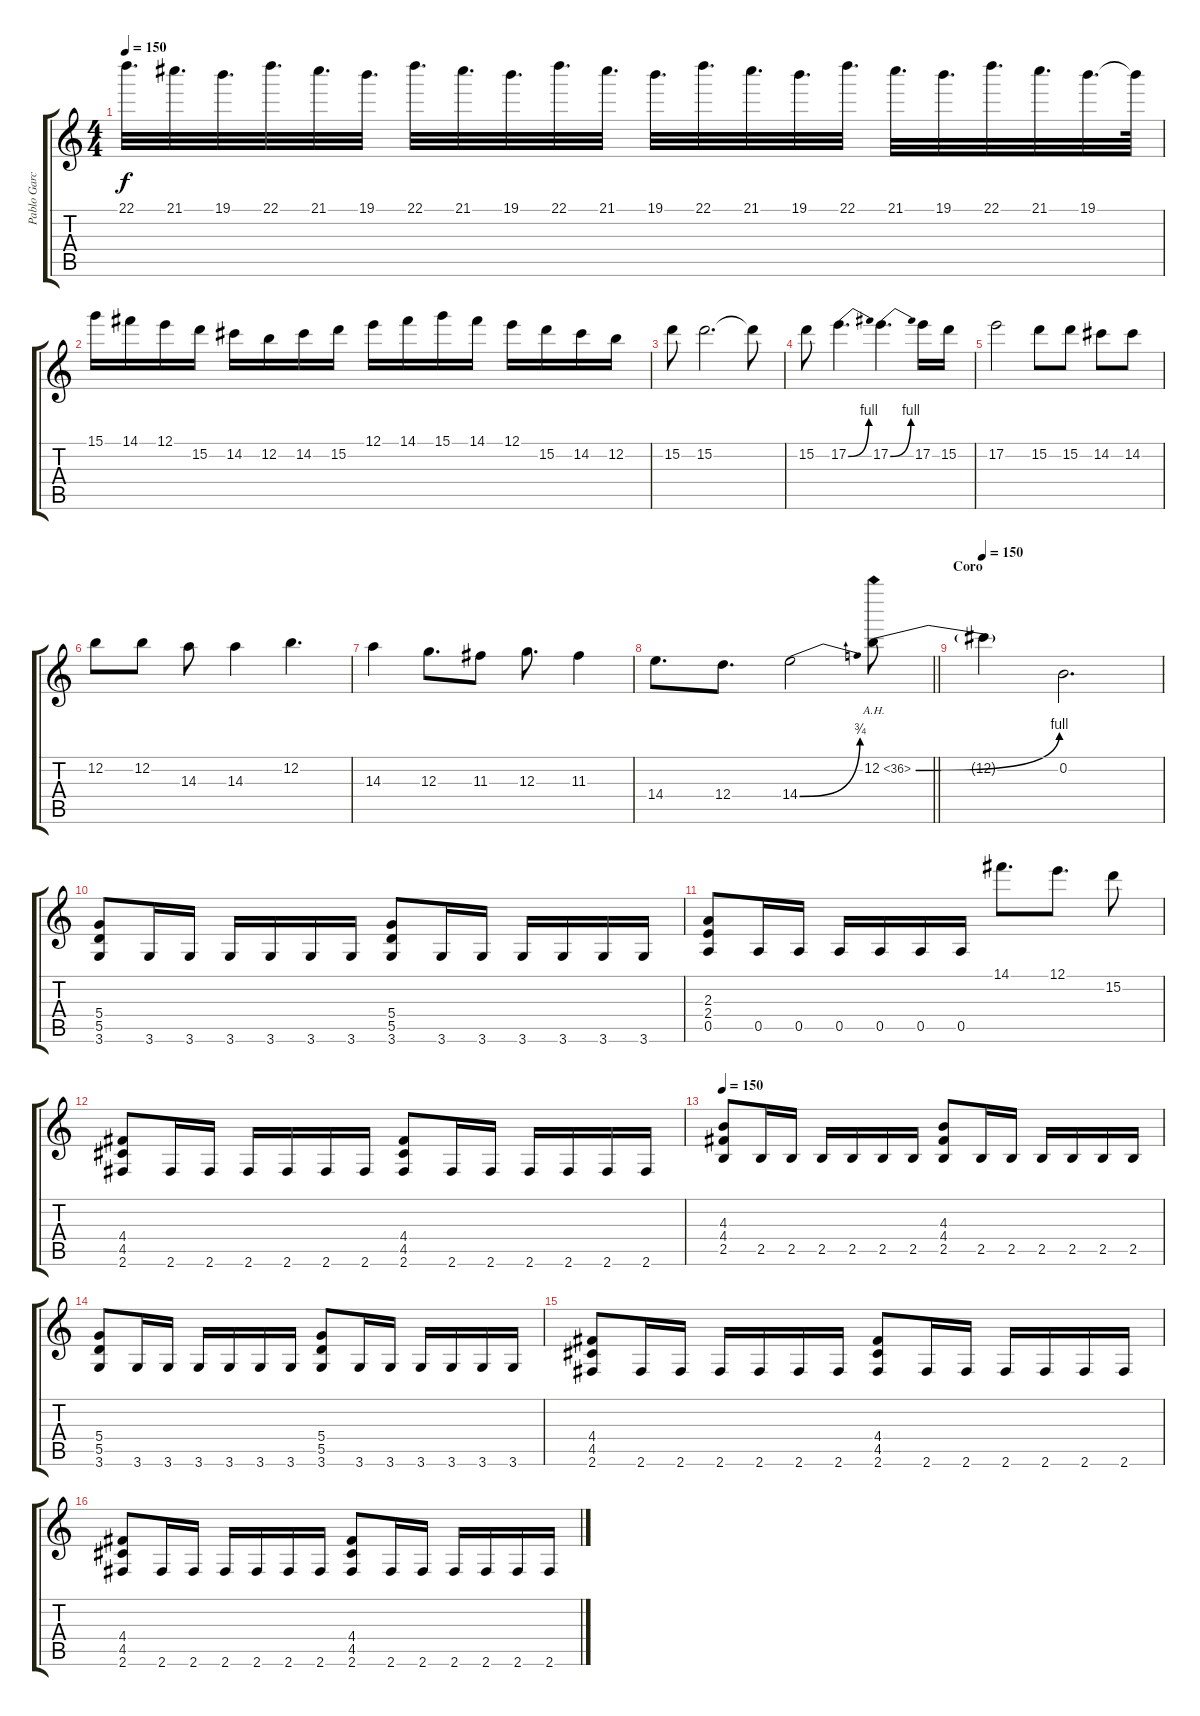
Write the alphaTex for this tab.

\track ("Pablo García" "Pablo Garc") {instrument overdrivenguitar}
\staff {score tabs}
\tuning (E4 B3 G3 D3 A2 E2) {hide}
\ts (4 4)
\tempo 150
\clef g2
\ks c
22.1.32{d dy f} 21.1.32{d} 19.1.32{d} 22.1.32{d} 21.1.32{d} 19.1.32{d} 22.1.32{d} 21.1.32{d} 19.1.32{d} 22.1.32{d} 21.1.32{d} 19.1.32{d} 22.1.32{d} 21.1.32{d} 19.1.32{d} 22.1.32{d} 21.1.32{d} 19.1.32{d} 22.1.32{d} 21.1.32{d} 19.1.32{d} 19.1{t}.64 |
15.1.16 14.1.16 12.1.16 15.2.16 14.2.16 12.2.16 14.2.16 15.2.16 12.1.16 14.1.16 15.1.16 14.1.16 12.1.16 15.2.16 14.2.16 12.2.16 |
15.2.8 15.2.2{d} 15.2{t}.8 |
15.2.8 17.2{be (bend 0 0 60 4)}.4{d} 17.2{be (bend 0 0 60 4)}.4{d} 17.2.16 15.2.16 |
17.2.2 15.2.8 15.2.8 14.2.8 14.2.8 |
12.2.8 12.2.8 14.3.8 14.3.4 12.2.4{d} |
14.3.4 12.3.8{d} 11.3.8 12.3.8{d} 11.3.4 |
\barLineRight lightlight
14.4.8{d} 12.4.8{d} 14.4{be (bend 0 0 60 3)}.2 12.2{be (bend 0 0 60 4) ah 24}.8 |
\section ("" "Coro")
\tempo 150
12.2{t}.4 0.2.2{d} |
(5.4 5.5 3.6).8 3.6.16 3.6.16 3.6.16 3.6.16 3.6.16 3.6.16 (5.4 5.5 3.6).8 3.6.16 3.6.16 3.6.16 3.6.16 3.6.16 3.6.16 |
(2.3 2.4 0.5).8 0.5.16 0.5.16 0.5.16 0.5.16 0.5.16 0.5.16 14.1.8{d} 12.1.8{d} 15.2.8 |
(4.4 4.5 2.6).8{instrument distortionguitar} 2.6.16 2.6.16 2.6.16 2.6.16 2.6.16 2.6.16 (4.4 4.5 2.6).8 2.6.16 2.6.16 2.6.16 2.6.16 2.6.16 2.6.16 |
\tempo 150
(4.3 4.4 2.5).8 2.5.16 2.5.16 2.5.16 2.5.16 2.5.16 2.5.16 (4.3 4.4 2.5).8 2.5.16 2.5.16 2.5.16 2.5.16 2.5.16 2.5.16 |
(5.4 5.5 3.6).8 3.6.16 3.6.16 3.6.16 3.6.16 3.6.16 3.6.16 (5.4 5.5 3.6).8 3.6.16 3.6.16 3.6.16 3.6.16 3.6.16 3.6.16 |
(4.4 4.5 2.6).8 2.6.16 2.6.16 2.6.16 2.6.16 2.6.16 2.6.16 (4.4 4.5 2.6).8 2.6.16 2.6.16 2.6.16 2.6.16 2.6.16 2.6.16 |
(4.4 4.5 2.6).8 2.6.16 2.6.16 2.6.16 2.6.16 2.6.16 2.6.16 (4.4 4.5 2.6).8 2.6.16 2.6.16 2.6.16 2.6.16 2.6.16 2.6.16
